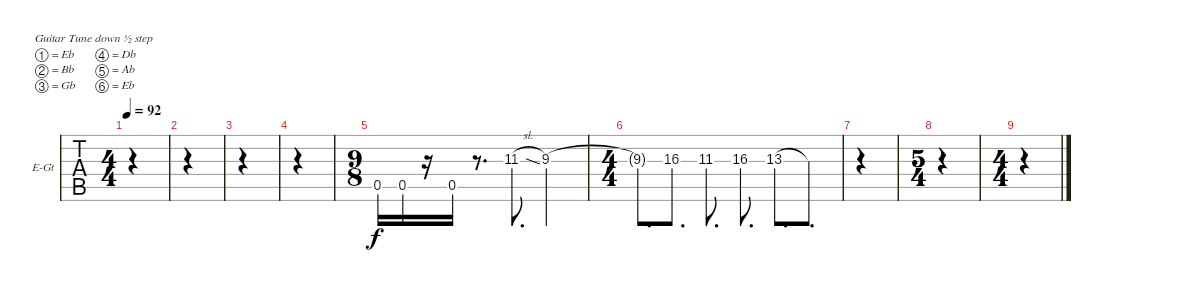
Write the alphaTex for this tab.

\defaultSystemsLayout 4
\bracketExtendMode groupsimilarinstruments
\firstSystemTrackNameOrientation horizontal
\otherSystemsTrackNameOrientation horizontal
\track ("Electric Guitar" "E-Gt") {mute instrument distortionguitar}
\staff {tabs}
\tuning (Eb4 Bb3 Gb3 Db3 Ab2 Eb2)
\ts (4 4)
\tempo 92
\clef g2
\ks c
|
|
|
|
\ts (9 8)
0.5.16 0.5.16 r.16 0.5.16 r.8{d} 11.3{sl}.8{d} 9.3.2 |
\ts (4 4)
9.3{t}.8{d} 16.3.8{d} 11.3.8{d} 16.3.8{d} 13.3.8{d} 13.3{t}.8{d} |
|
\ts (5 4)
|
\ts (4 4)
